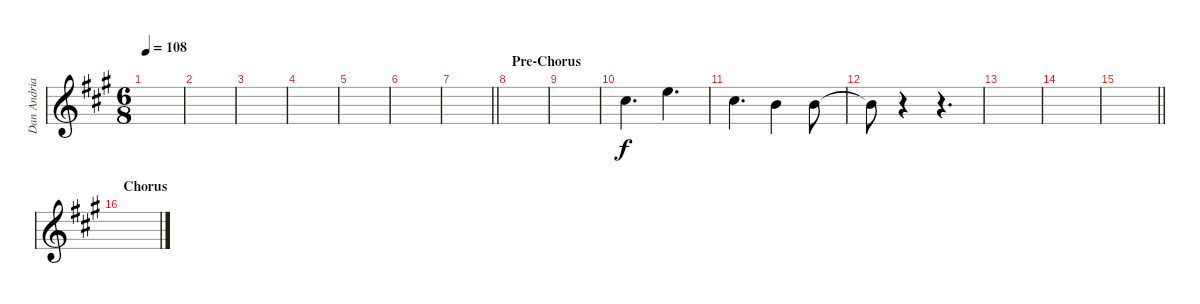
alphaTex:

\track ("Dan Andriano - Vocals" "Dan Andria") {instrument overdrivenguitar}
\staff {score}
\tuning (E4 B3 G3 D3 A2 E2) {hide}
\ts (6 8)
\tempo 108
\clef g2
\ks a
|
|
|
|
|
|
\barLineRight lightlight
|
\section ("" "Pre-Chorus")
|
|
6.3.4{d} 0.1.4{d} |
2.2.4{d} 0.2.4 0.2.8 |
0.2{t}.8 r.4 r.4{d} |
|
|
\barLineRight lightlight
|
\section ("" "Chorus")
